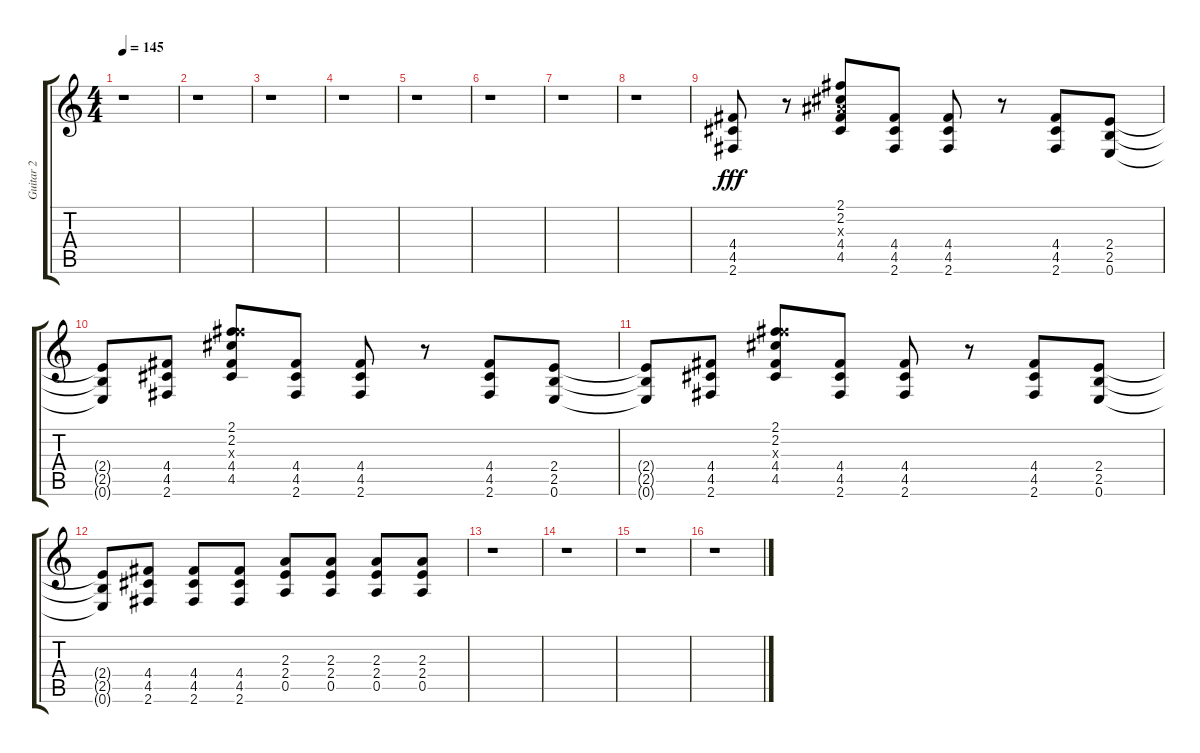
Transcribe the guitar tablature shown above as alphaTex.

\track ("Guitar 2" "Guitar 2") {instrument distortionguitar}
\staff {score tabs}
\tuning (E4 B3 G3 D3 A2 E2) {hide}
\ts (4 4)
\tempo 145
\clef g2
\ks c
r.1{dy fff instrument distortionguitar} |
r.1 |
r.1 |
r.1 |
r.1 |
r.1 |
r.1 |
r.1 |
(4.4 4.5 2.6).8 r.8 (2.1 2.2 3.3{x} 4.4 4.5).8 (4.4 4.5 2.6).8 (4.4 4.5 2.6).8 r.8 (4.4 4.5 2.6).8 (2.4 2.5 0.6).8 |
(2.4{t} 2.5{t} 0.6{t}).8 (4.4 4.5 2.6).8 (2.1 2.2 11.3{x} 4.4 4.5).8 (4.4 4.5 2.6).8 (4.4 4.5 2.6).8 r.8 (4.4 4.5 2.6).8 (2.4 2.5 0.6).8 |
(2.4{t} 2.5{t} 0.6{t}).8 (4.4 4.5 2.6).8 (2.1 2.2 11.3{x} 4.4 4.5).8 (4.4 4.5 2.6).8 (4.4 4.5 2.6).8 r.8 (4.4 4.5 2.6).8 (2.4 2.5 0.6).8 |
(2.4{t} 2.5{t} 0.6{t}).8 (4.4 4.5 2.6).8 (4.4 4.5 2.6).8 (4.4 4.5 2.6).8 (2.3 2.4 0.5).8 (2.3 2.4 0.5).8 (2.3 2.4 0.5).8 (2.3 2.4 0.5).8 |
r.1 |
r.1 |
r.1 |
r.1
